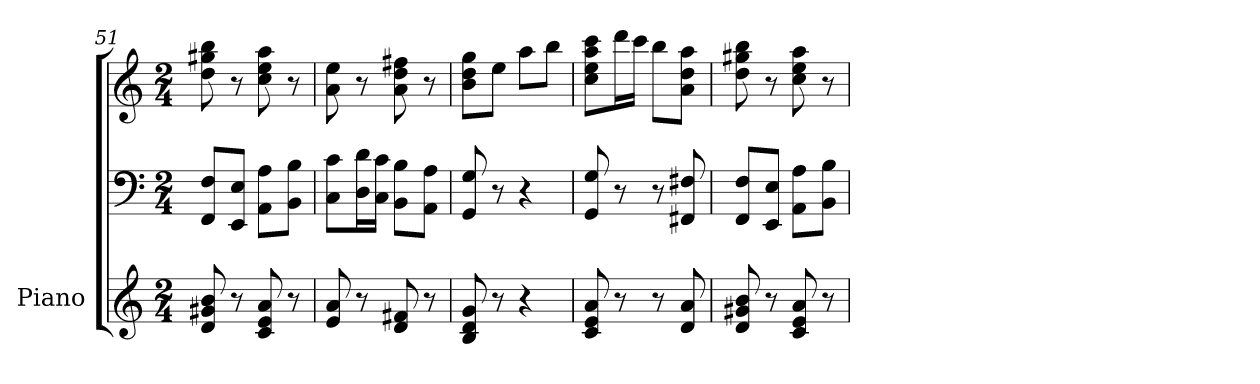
**kern	**kern	**kern
*part1	*part1	*part1
*staff3	*staff2	*staff1
*I"Piano	*	*
*I'Pno.	*	*
*clefG2	*clefF4	*clefG2
*k[]	*k[]	*k[]
*M2/4	*M2/4	*M2/4
=51	=51	=51
8d/ 8g#X/ 8b/	8FF/ 8F/L	8dd\ 8gg#X\ 8bb\
8r	8EE/ 8E/J	8r
8c/ 8e/ 8a/	8AA\ 8A\L	8cc\ 8ee\ 8aa\
8r	8BB\ 8B\J	8r
=52	=52	=52
8e/ 8a/	8C\ 8c\L	8a\ 8ee\
8r	16D\ 16d\L	8r
.	16C\ 16c\JJ	.
8d/ 8f#X/	8BB\ 8B\L	8a\ 8dd\ 8ff#X\
8r	8AA\ 8A\J	8r
=53	=53	=53
8B/ 8d/ 8g/	8GG/ 8G/	8b\ 8dd\ 8gg\L
8r	8r	8ee\J
4r	4r	8aa\L
.	.	8bb\J
=54	=54	=54
8c/ 8e/ 8a/	8GG/ 8G/	8cc\ 8ee\ 8aa\ 8ccc\L
8r	8r	16ddd\L
.	.	16ccc\JJ
8r	8r	8bb\L
8d/ 8a/	8FF#X/ 8F#X/	8a\ 8dd\ 8aa\J
=55	=55	=55
8d/ 8g#X/ 8b/	8FF/ 8F/L	8dd\ 8gg#X\ 8bb\
8r	8EE/ 8E/J	8r
8c/ 8e/ 8a/	8AA\ 8A\L	8cc\ 8ee\ 8aa\
8r	8BB\ 8B\J	8r
=	=	=
*-	*-	*-
